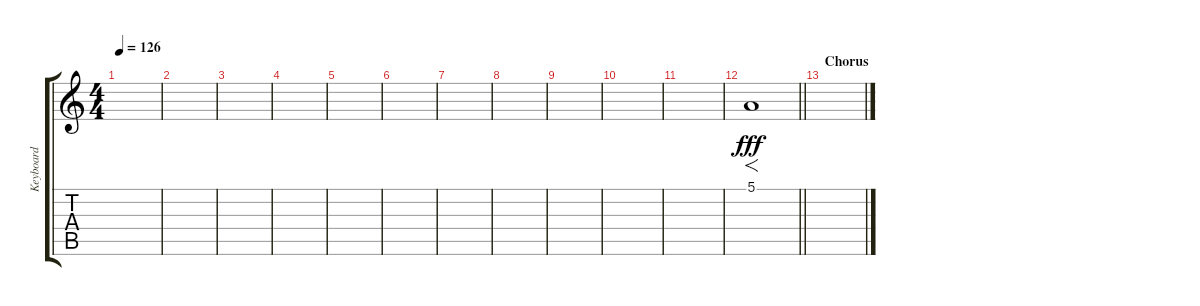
\track ("Keyboard" "Keyboard") {instrument lead8bassandlead}
\staff {score tabs}
\tuning (E4 B3 G3 D3 A2 E2) {hide}
\ts (4 4)
\tempo 126
\clef g2
\ks c
|
|
|
|
|
|
|
|
|
|
|
\barLineRight lightlight
5.1.1{f dy fff volume 16 instrument lead3calliope} |
\section ("" "Chorus")
